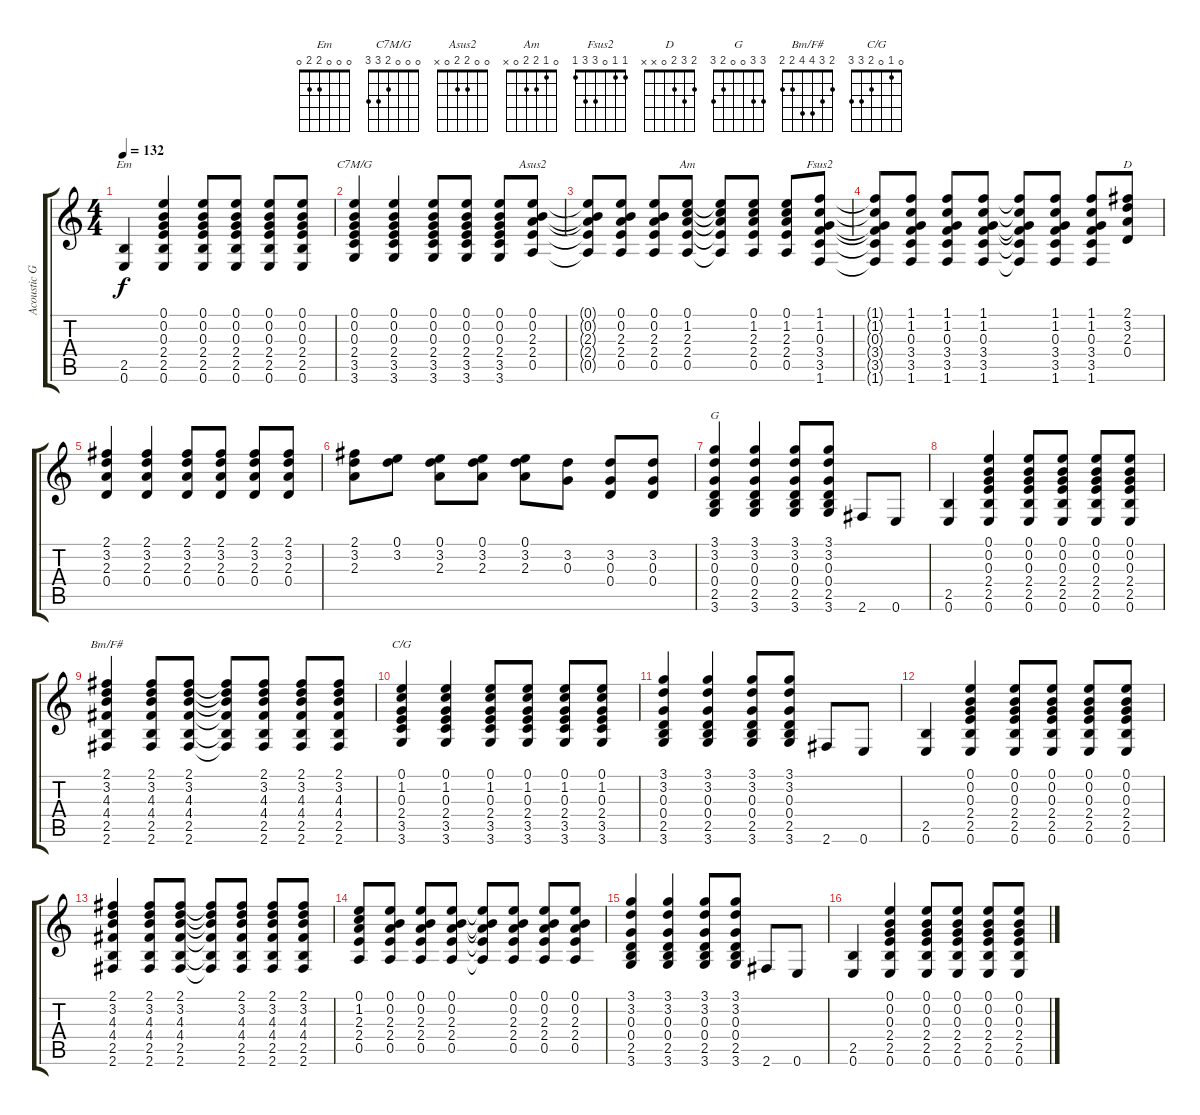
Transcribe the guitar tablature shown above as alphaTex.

\track ("Acoustic Guitar" "Acoustic G") {instrument acousticguitarsteel}
\staff {score tabs}
\tuning (E4 B3 G3 D3 A2 E2) {hide}
\chord ("Em" 0 0 0 2 2 0)
\chord ("C7M/G" 0 0 0 2 3 3)
\chord ("Asus2" 0 0 2 2 0 x)
\chord ("Am" 0 1 2 2 0 x)
\chord ("Fsus2" 1 1 0 3 3 1)
\chord ("D" 2 3 2 0 x x)
\chord ("G" 3 3 0 0 2 3)
\chord ("Bm/F#" 2 3 4 4 2 2)
\chord ("C/G" 0 1 0 2 3 3)
\ts (4 4)
\tempo 132
\clef g2
\ks c
(2.5 0.6).4{ch "Em" dy f} (0.1 0.2 0.3 2.4 2.5 0.6).4 (0.1 0.2 0.3 2.4 2.5 0.6).8 (0.1 0.2 0.3 2.4 2.5 0.6).8 (0.1 0.2 0.3 2.4 2.5 0.6).8 (0.1 0.2 0.3 2.4 2.5 0.6).8 |
(0.1 0.2 0.3 2.4 3.5 3.6).4{ch "C7M/G"} (0.1 0.2 0.3 2.4 3.5 3.6).4 (0.1 0.2 0.3 2.4 3.5 3.6).8 (0.1 0.2 0.3 2.4 3.5 3.6).8 (0.1 0.2 0.3 2.4 3.5 3.6).8 (0.1 0.2 2.3 2.4 0.5).8{ch "Asus2"} |
(0.1{t} 0.2{t} 2.3{t} 2.4{t} 0.5{t}).8 (0.1 0.2 2.3 2.4 0.5).8 (0.1 0.2 2.3 2.4 0.5).8 (0.1 1.2 2.3 2.4 0.5).8{ch "Am"} (0.1{t} 1.2{t} 2.3{t} 2.4{t} 0.5{t}).8 (0.1 1.2 2.3 2.4 0.5).8 (0.1 1.2 2.3 2.4 0.5).8 (1.1 1.2 0.3 3.4 3.5 1.6).8{ch "Fsus2"} |
(1.1{t} 1.2{t} 0.3{t} 3.4{t} 3.5{t} 1.6{t}).8 (1.1 1.2 0.3 3.4 3.5 1.6).8 (1.1 1.2 0.3 3.4 3.5 1.6).8 (1.1 1.2 0.3 3.4 3.5 1.6).8 (1.1{t} 1.2{t} 0.3{t} 3.4{t} 3.5{t} 1.6{t}).8 (1.1 1.2 0.3 3.4 3.5 1.6).8 (1.1 1.2 0.3 3.4 3.5 1.6).8 (2.1 3.2 2.3 0.4).8{ch "D"} |
(2.1 3.2 2.3 0.4).4 (2.1 3.2 2.3 0.4).4 (2.1 3.2 2.3 0.4).8 (2.1 3.2 2.3 0.4).8 (2.1 3.2 2.3 0.4).8 (2.1 3.2 2.3 0.4).8 |
(2.1 3.2 2.3).8 (0.1 3.2).8 (0.1 3.2 2.3).8 (0.1 3.2 2.3).8 (0.1 3.2 2.3).8 (3.2 0.3).8 (3.2 0.3 0.4).8 (3.2 0.3 0.4).8 |
(3.1 3.2 0.3 0.4 2.5 3.6).4{ch "G"} (3.1 3.2 0.3 0.4 2.5 3.6).4 (3.1 3.2 0.3 0.4 2.5 3.6).8 (3.1 3.2 0.3 0.4 2.5 3.6).8 2.6.8 0.6.8 |
(2.5 0.6).4 (0.1 0.2 0.3 2.4 2.5 0.6).4 (0.1 0.2 0.3 2.4 2.5 0.6).8 (0.1 0.2 0.3 2.4 2.5 0.6).8 (0.1 0.2 0.3 2.4 2.5 0.6).8 (0.1 0.2 0.3 2.4 2.5 0.6).8 |
(2.1 3.2 4.3 4.4 2.5 2.6).4{ch "Bm/F#"} (2.1 3.2 4.3 4.4 2.5 2.6).8 (2.1 3.2 4.3 4.4 2.5 2.6).8 (2.1{t} 3.2{t} 4.3{t} 4.4{t} 2.5{t} 2.6{t}).8 (2.1 3.2 4.3 4.4 2.5 2.6).8 (2.1 3.2 4.3 4.4 2.5 2.6).8 (2.1 3.2 4.3 4.4 2.5 2.6).8 |
(0.1 1.2 0.3 2.4 3.5 3.6).4{ch "C/G"} (0.1 1.2 0.3 2.4 3.5 3.6).4 (0.1 1.2 0.3 2.4 3.5 3.6).8 (0.1 1.2 0.3 2.4 3.5 3.6).8 (0.1 1.2 0.3 2.4 3.5 3.6).8 (0.1 1.2 0.3 2.4 3.5 3.6).8 |
(3.1 3.2 0.3 0.4 2.5 3.6).4 (3.1 3.2 0.3 0.4 2.5 3.6).4 (3.1 3.2 0.3 0.4 2.5 3.6).8 (3.1 3.2 0.3 0.4 2.5 3.6).8 2.6.8 0.6.8 |
(2.5 0.6).4 (0.1 0.2 0.3 2.4 2.5 0.6).4 (0.1 0.2 0.3 2.4 2.5 0.6).8 (0.1 0.2 0.3 2.4 2.5 0.6).8 (0.1 0.2 0.3 2.4 2.5 0.6).8 (0.1 0.2 0.3 2.4 2.5 0.6).8 |
(2.1 3.2 4.3 4.4 2.5 2.6).4 (2.1 3.2 4.3 4.4 2.5 2.6).8 (2.1 3.2 4.3 4.4 2.5 2.6).8 (2.1{t} 3.2{t} 4.3{t} 4.4{t} 2.5{t} 2.6{t}).8 (2.1 3.2 4.3 4.4 2.5 2.6).8 (2.1 3.2 4.3 4.4 2.5 2.6).8 (2.1 3.2 4.3 4.4 2.5 2.6).8 |
(0.1 1.2 2.3 2.4 0.5).8 (0.1 0.2 2.3 2.4 0.5).8 (0.1 0.2 2.3 2.4 0.5).8 (0.1 0.2 2.3 2.4 0.5).8 (0.1{t} 0.2{t} 2.3{t} 2.4{t} 0.5{t}).8 (0.1 0.2 2.3 2.4 0.5).8 (0.1 0.2 2.3 2.4 0.5).8 (0.1 0.2 2.3 2.4 0.5).8 |
(3.1 3.2 0.3 0.4 2.5 3.6).4 (3.1 3.2 0.3 0.4 2.5 3.6).4 (3.1 3.2 0.3 0.4 2.5 3.6).8 (3.1 3.2 0.3 0.4 2.5 3.6).8 2.6.8 0.6.8 |
(2.5 0.6).4 (0.1 0.2 0.3 2.4 2.5 0.6).4 (0.1 0.2 0.3 2.4 2.5 0.6).8 (0.1 0.2 0.3 2.4 2.5 0.6).8 (0.1 0.2 0.3 2.4 2.5 0.6).8 (0.1 0.2 0.3 2.4 2.5 0.6).8
